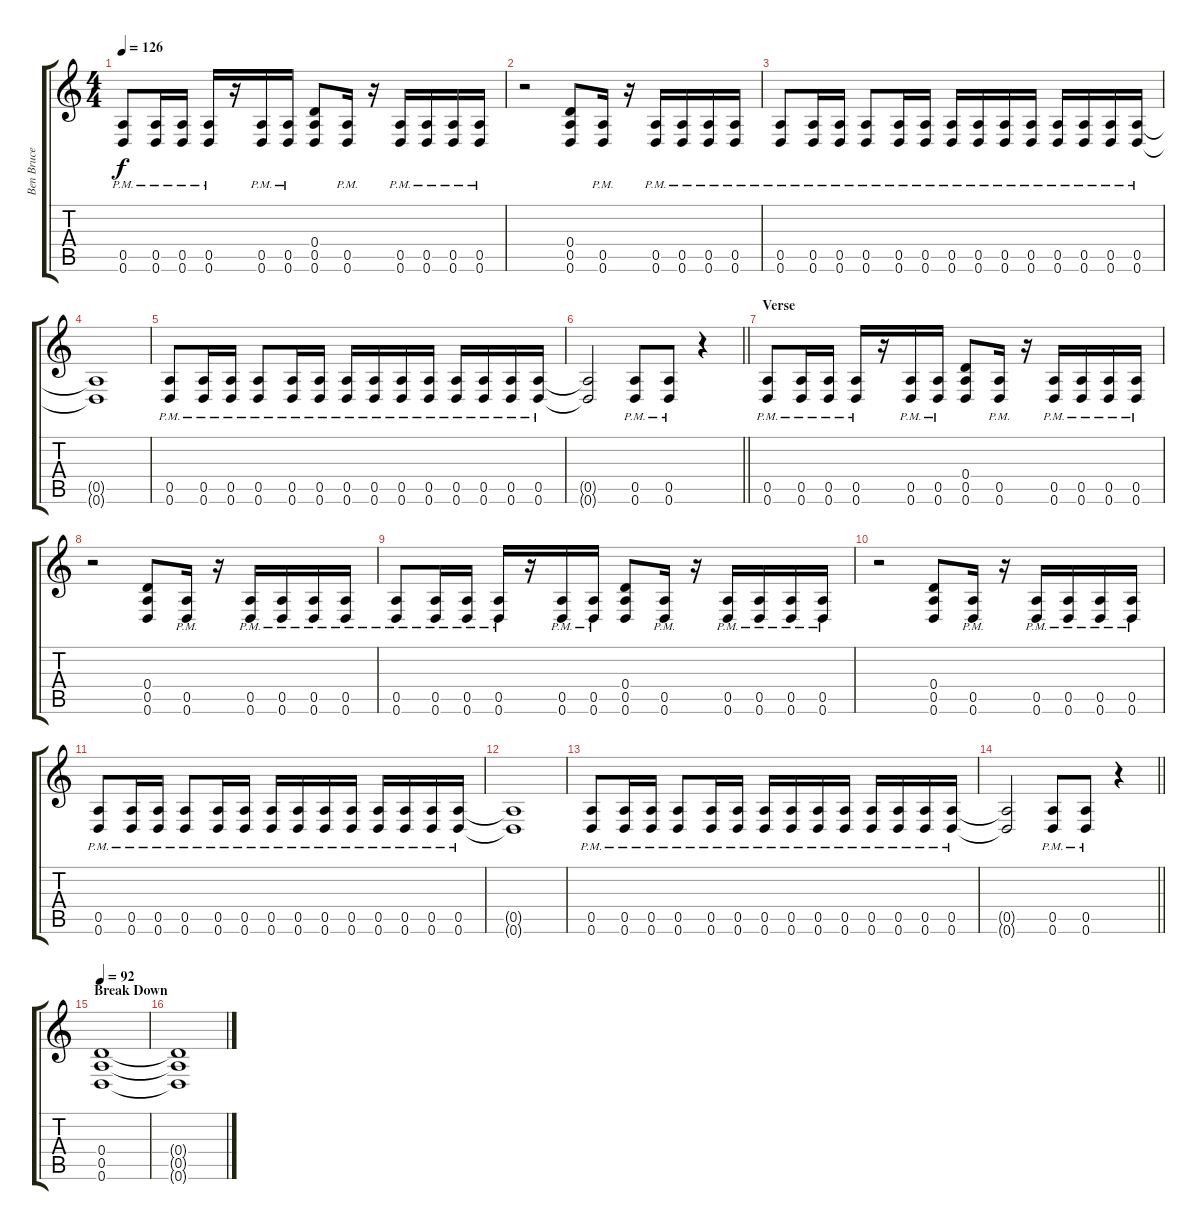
\track ("Ben Bruce (Guitar 1)" "Ben Bruce ") {instrument distortionguitar}
\staff {score tabs}
\tuning (E4 B3 G3 D3 A2 D2) {hide}
\ts (4 4)
\tempo 126
\clef g2
\ks c
(0.5{pm} 0.6{pm}).8{dy f} (0.5{pm} 0.6{pm}).16 (0.5{pm} 0.6{pm}).16 (0.5{pm} 0.6{pm}).16 r.16 (0.5{pm} 0.6{pm}).16 (0.5{pm} 0.6{pm}).16 (0.4 0.5 0.6).8 (0.5{pm} 0.6{pm}).16 r.16 (0.5{pm} 0.6{pm}).16 (0.5{pm} 0.6{pm}).16 (0.5{pm} 0.6{pm}).16 (0.5{pm} 0.6{pm}).16 |
r.2 (0.4 0.5 0.6).8 (0.5{pm} 0.6{pm}).16 r.16 (0.5{pm} 0.6{pm}).16 (0.5{pm} 0.6{pm}).16 (0.5{pm} 0.6{pm}).16 (0.5{pm} 0.6{pm}).16 |
(0.5{pm} 0.6{pm}).8 (0.5{pm} 0.6{pm}).16 (0.5{pm} 0.6{pm}).16 (0.5{pm} 0.6{pm}).8 (0.5{pm} 0.6{pm}).16 (0.5{pm} 0.6{pm}).16 (0.5{pm} 0.6{pm}).16 (0.5{pm} 0.6{pm}).16 (0.5{pm} 0.6{pm}).16 (0.5{pm} 0.6{pm}).16 (0.5{pm} 0.6{pm}).16 (0.5{pm} 0.6{pm}).16 (0.5{pm} 0.6{pm}).16 (0.5{pm} 0.6{pm}).16 |
(0.5{t} 0.6{t}).1 |
(0.5{pm} 0.6{pm}).8 (0.5{pm} 0.6{pm}).16 (0.5{pm} 0.6{pm}).16 (0.5{pm} 0.6{pm}).8 (0.5{pm} 0.6{pm}).16 (0.5{pm} 0.6{pm}).16 (0.5{pm} 0.6{pm}).16 (0.5{pm} 0.6{pm}).16 (0.5{pm} 0.6{pm}).16 (0.5{pm} 0.6{pm}).16 (0.5{pm} 0.6{pm}).16 (0.5{pm} 0.6{pm}).16 (0.5{pm} 0.6{pm}).16 (0.5{pm} 0.6{pm}).16 |
\barLineRight lightlight
(0.5{t} 0.6{t}).2 (0.5{pm} 0.6{pm}).8 (0.5{pm} 0.6{pm}).8 r.4 |
\section ("" "Verse")
(0.5{pm} 0.6{pm}).8 (0.5{pm} 0.6{pm}).16 (0.5{pm} 0.6{pm}).16 (0.5{pm} 0.6{pm}).16 r.16 (0.5{pm} 0.6{pm}).16 (0.5{pm} 0.6{pm}).16 (0.4 0.5 0.6).8 (0.5{pm} 0.6{pm}).16 r.16 (0.5{pm} 0.6{pm}).16 (0.5{pm} 0.6{pm}).16 (0.5{pm} 0.6{pm}).16 (0.5{pm} 0.6{pm}).16 |
r.2 (0.4 0.5 0.6).8 (0.5{pm} 0.6{pm}).16 r.16 (0.5{pm} 0.6{pm}).16 (0.5{pm} 0.6{pm}).16 (0.5{pm} 0.6{pm}).16 (0.5{pm} 0.6{pm}).16 |
(0.5{pm} 0.6{pm}).8 (0.5{pm} 0.6{pm}).16 (0.5{pm} 0.6{pm}).16 (0.5{pm} 0.6{pm}).16 r.16 (0.5{pm} 0.6{pm}).16 (0.5{pm} 0.6{pm}).16 (0.4 0.5 0.6).8 (0.5{pm} 0.6{pm}).16 r.16 (0.5{pm} 0.6{pm}).16 (0.5{pm} 0.6{pm}).16 (0.5{pm} 0.6{pm}).16 (0.5{pm} 0.6{pm}).16 |
r.2 (0.4 0.5 0.6).8 (0.5{pm} 0.6{pm}).16 r.16 (0.5{pm} 0.6{pm}).16 (0.5{pm} 0.6{pm}).16 (0.5{pm} 0.6{pm}).16 (0.5{pm} 0.6{pm}).16 |
(0.5{pm} 0.6{pm}).8 (0.5{pm} 0.6{pm}).16 (0.5{pm} 0.6{pm}).16 (0.5{pm} 0.6{pm}).8 (0.5{pm} 0.6{pm}).16 (0.5{pm} 0.6{pm}).16 (0.5{pm} 0.6{pm}).16 (0.5{pm} 0.6{pm}).16 (0.5{pm} 0.6{pm}).16 (0.5{pm} 0.6{pm}).16 (0.5{pm} 0.6{pm}).16 (0.5{pm} 0.6{pm}).16 (0.5{pm} 0.6{pm}).16 (0.5{pm} 0.6{pm}).16 |
(0.5{t} 0.6{t}).1 |
(0.5{pm} 0.6{pm}).8 (0.5{pm} 0.6{pm}).16 (0.5{pm} 0.6{pm}).16 (0.5{pm} 0.6{pm}).8 (0.5{pm} 0.6{pm}).16 (0.5{pm} 0.6{pm}).16 (0.5{pm} 0.6{pm}).16 (0.5{pm} 0.6{pm}).16 (0.5{pm} 0.6{pm}).16 (0.5{pm} 0.6{pm}).16 (0.5{pm} 0.6{pm}).16 (0.5{pm} 0.6{pm}).16 (0.5{pm} 0.6{pm}).16 (0.5{pm} 0.6{pm}).16 |
\barLineRight lightlight
(0.5{t} 0.6{t}).2 (0.5{pm} 0.6{pm}).8 (0.5{pm} 0.6{pm}).8 r.4 |
\section ("" "Break Down")
\tempo 92
(0.4 0.5 0.6).1 |
(0.4{t} 0.5{t} 0.6{t}).1{volume 0}
